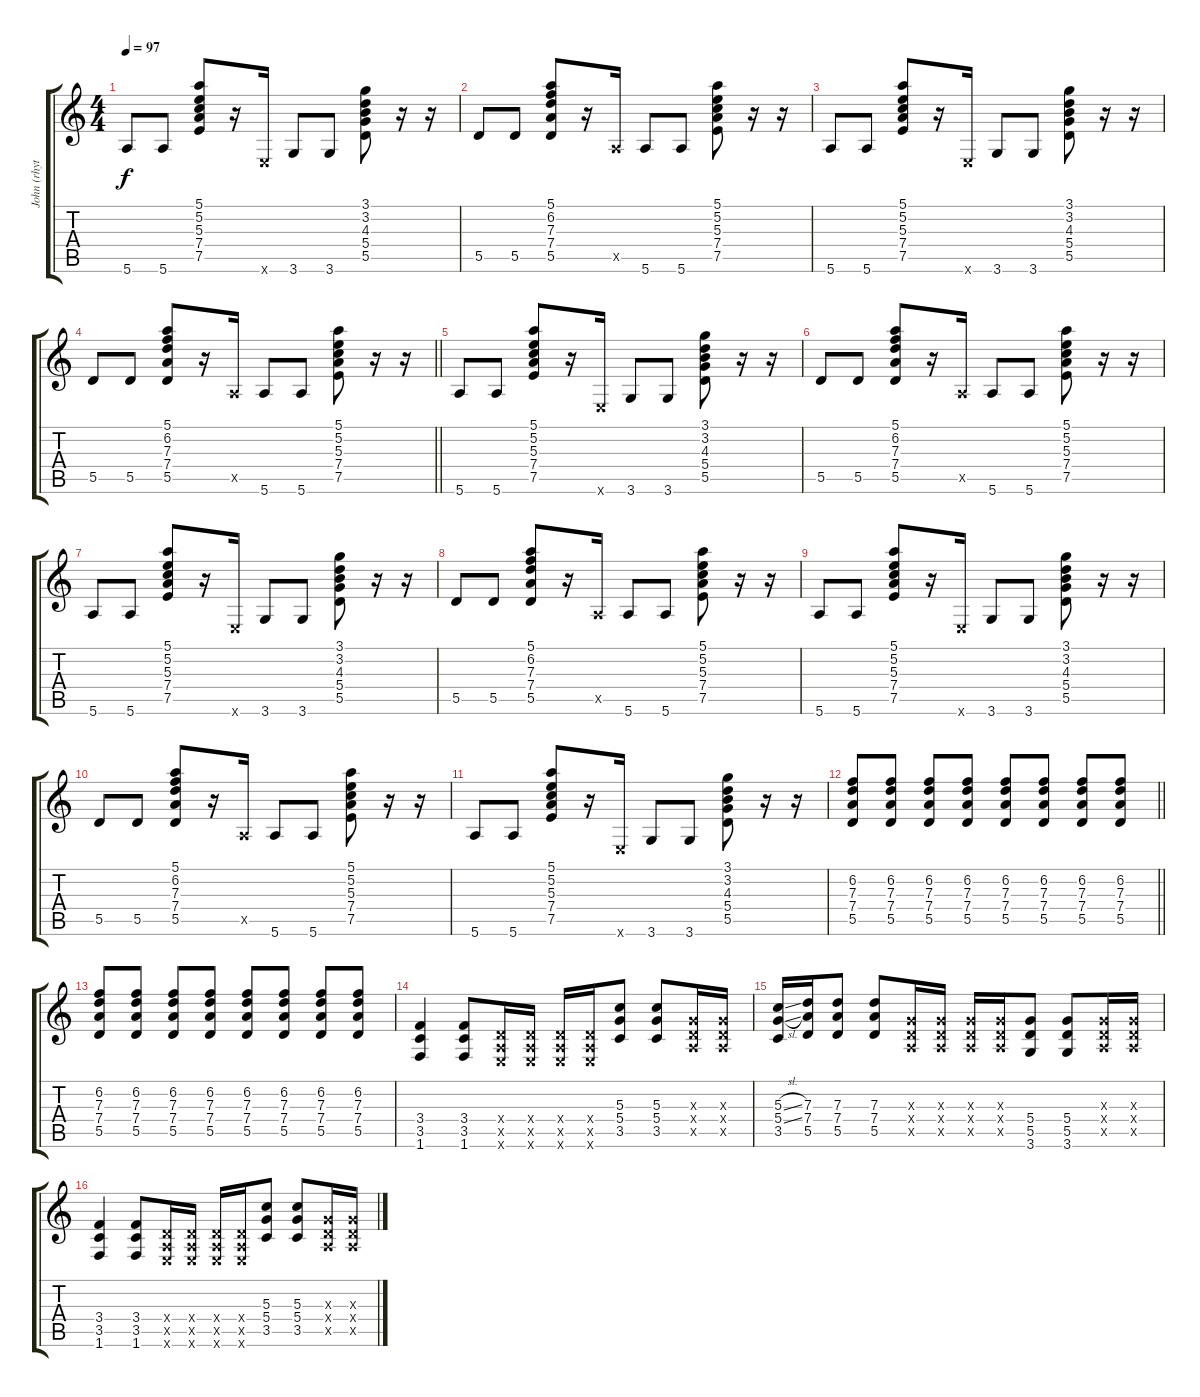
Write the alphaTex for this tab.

\track ("John (rhythm)" "John (rhyt") {instrument electricguitarclean}
\staff {score tabs}
\tuning (E4 B3 G3 D3 A2 E2) {hide}
\ts (4 4)
\tempo 97
\clef g2
\ks c
5.6.8{dy f instrument electricguitarclean} 5.6.8 (5.1 5.2 5.3 7.4 7.5).8 r.16 0.6{x}.16 3.6.8 3.6.8 (3.1 3.2 4.3 5.4 5.5).8 r.16 r.16 |
5.5.8 5.5.8 (5.1 6.2 7.3 7.4 5.5).8 r.16 0.5{x}.16 5.6.8 5.6.8 (5.1 5.2 5.3 7.4 7.5).8 r.16 r.16 |
5.6.8 5.6.8 (5.1 5.2 5.3 7.4 7.5).8 r.16 0.6{x}.16 3.6.8 3.6.8 (3.1 3.2 4.3 5.4 5.5).8 r.16 r.16 |
\barLineRight lightlight
5.5.8 5.5.8 (5.1 6.2 7.3 7.4 5.5).8 r.16 0.5{x}.16 5.6.8 5.6.8 (5.1 5.2 5.3 7.4 7.5).8 r.16 r.16 |
5.6.8 5.6.8 (5.1 5.2 5.3 7.4 7.5).8 r.16 0.6{x}.16 3.6.8 3.6.8 (3.1 3.2 4.3 5.4 5.5).8 r.16 r.16 |
5.5.8 5.5.8 (5.1 6.2 7.3 7.4 5.5).8 r.16 0.5{x}.16 5.6.8 5.6.8 (5.1 5.2 5.3 7.4 7.5).8 r.16 r.16 |
5.6.8 5.6.8 (5.1 5.2 5.3 7.4 7.5).8 r.16 0.6{x}.16 3.6.8 3.6.8 (3.1 3.2 4.3 5.4 5.5).8 r.16 r.16 |
5.5.8 5.5.8 (5.1 6.2 7.3 7.4 5.5).8 r.16 0.5{x}.16 5.6.8 5.6.8 (5.1 5.2 5.3 7.4 7.5).8 r.16 r.16 |
5.6.8 5.6.8 (5.1 5.2 5.3 7.4 7.5).8 r.16 0.6{x}.16 3.6.8 3.6.8 (3.1 3.2 4.3 5.4 5.5).8 r.16 r.16 |
5.5.8 5.5.8 (5.1 6.2 7.3 7.4 5.5).8 r.16 0.5{x}.16 5.6.8 5.6.8 (5.1 5.2 5.3 7.4 7.5).8 r.16 r.16 |
5.6.8 5.6.8 (5.1 5.2 5.3 7.4 7.5).8 r.16 0.6{x}.16 3.6.8 3.6.8 (3.1 3.2 4.3 5.4 5.5).8 r.16 r.16 |
\barLineRight lightlight
(6.2 7.3 7.4 5.5).8 (6.2 7.3 7.4 5.5).8 (6.2 7.3 7.4 5.5).8 (6.2 7.3 7.4 5.5).8 (6.2 7.3 7.4 5.5).8 (6.2 7.3 7.4 5.5).8 (6.2 7.3 7.4 5.5).8 (6.2 7.3 7.4 5.5).8 |
(6.2 7.3 7.4 5.5).8 (6.2 7.3 7.4 5.5).8 (6.2 7.3 7.4 5.5).8 (6.2 7.3 7.4 5.5).8 (6.2 7.3 7.4 5.5).8 (6.2 7.3 7.4 5.5).8 (6.2 7.3 7.4 5.5).8 (6.2 7.3 7.4 5.5).8 |
(3.4 3.5 1.6).4{instrument overdrivenguitar} (3.4 3.5 1.6).8 (0.4{x} 0.5{x} 0.6{x}).16 (0.4{x} 0.5{x} 0.6{x}).16 (0.4{x} 0.5{x} 0.6{x}).16 (0.4{x} 0.5{x} 0.6{x}).16 (5.3 5.4 3.5).8 (5.3 5.4 3.5).8 (0.3{x} 0.4{x} 0.5{x}).16 (0.3{x} 0.4{x} 0.5{x}).16 |
(5.3{sl} 5.4{sl} 3.5).16 (7.3 7.4 5.5).16 (7.3 7.4 5.5).8 (7.3 7.4 5.5).8 (0.3{x} 0.4{x} 0.5{x}).16 (0.3{x} 0.4{x} 0.5{x}).16 (0.3{x} 0.4{x} 0.5{x}).16 (0.3{x} 0.4{x} 0.5{x}).16 (5.4 5.5 3.6).8 (5.4 5.5 3.6).8 (0.3{x} 0.4{x} 0.5{x}).16 (0.3{x} 0.4{x} 0.5{x}).16 |
(3.4 3.5 1.6).4 (3.4 3.5 1.6).8 (0.4{x} 0.5{x} 0.6{x}).16 (0.4{x} 0.5{x} 0.6{x}).16 (0.4{x} 0.5{x} 0.6{x}).16 (0.4{x} 0.5{x} 0.6{x}).16 (5.3 5.4 3.5).8 (5.3 5.4 3.5).8 (0.3{x} 0.4{x} 0.5{x}).16 (0.3{x} 0.4{x} 0.5{x}).16
